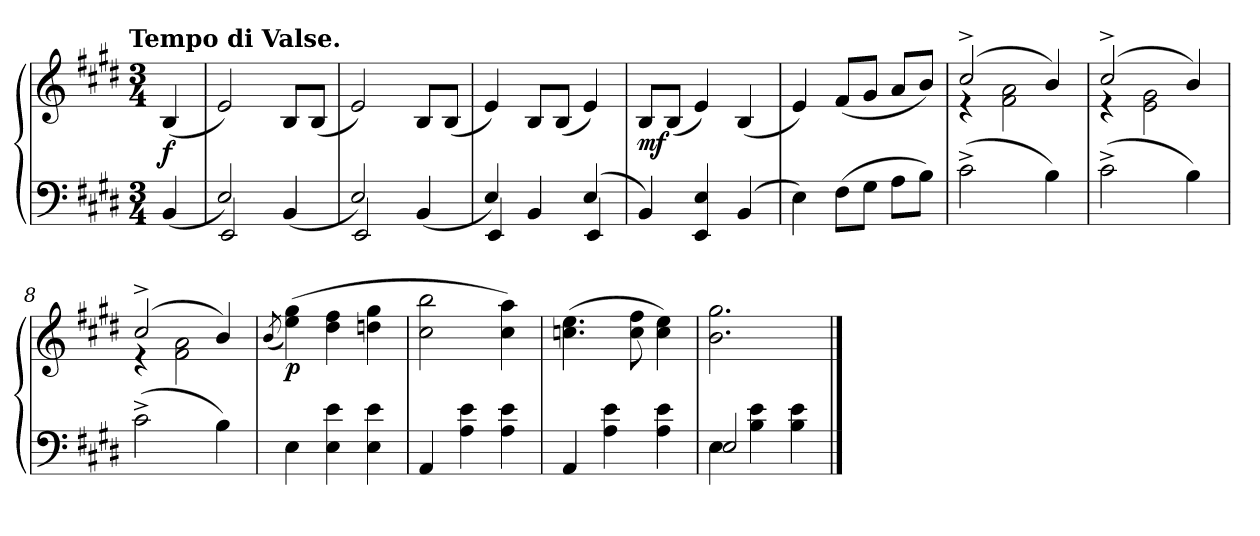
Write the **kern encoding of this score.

**kern	**kern	**dynam
*part1	*part1	*part1
*staff2	*staff1	*staff1/2
*clefF4	*clefG2	*
*k[f#c#g#d#]	*k[f#c#g#d#]	*
!!LO:TX:omd:t=Tempo di Valse.
*M3/4	*M3/4	*
*MM120	*MM120	*
=	=	=
!	!	!LO:DY:b
(4BB/	(4B/	f
=1	=1	=1
*^	*	*
2E/)	2EE/	2e/)	.
(4BB/	4ryy	8B/L	.
.	.	(8B/J	.
=2	=2	=2	=2
2E/)	2EE/	2e/)	.
(4BB/	4ryy	8B/L	.
.	.	(8B/J	.
=3	=3	=3	=3
4E/)	4EE/	4e/)	.
4BB/	4ryy	8B/L	.
.	.	(8B/J	.
(4E/	4EE/	4e/)	.
=4	=4	=4	=4
!	!	!	!LO:DY:b
*v	*v	*	*
4BB/)	8B/L	mf
.	(8B/J	.
4EE/ 4E/	4e/)	.
(4BB/	(4B/	.
=5	=5	=5
4E\)	4e/)	.
(8F#\L	(8f#/L	.
8G#\J	8g#/J	.
8A\L	8a/L	.
8B\J)	8b/J)	.
=6	=6	=6
*	*^	*
(2c#^\	(2cc#^/	4r	.
.	.	2f#\ 2a\	.
4B\)	4b/)	.	.
!!LO:LB:g=z	!!
=7	=7	=7	=7
(2c#^\	(2cc#^/	4r	.
.	.	2e\ 2g#\	.
4B\)	4b/)	.	.
=8	=8	=8	=8
(2c#^\	(2cc#^/	4r	.
.	.	2f#\ 2a\	.
4B\)	4b/)	.	.
*	*v	*v	*
=9	=9	=9
.	(8qb/	.
!	!	!LO:DY:b
4E\	(4ee\ 4gg#\)	p
4E\ 4e\	4dd#\ 4ff#\	.
4E\ 4e\	4ddn\ 4gg#\	.
=10	=10	=10
4AA/	2cc#\ 2bb\	.
4A\ 4e\	.	.
4A\ 4e\	4cc#\ 4aa\)	.
=11	=11	=11
4AA/	(4.ccn\ 4.ee\	.
4A\ 4e\	.	.
.	8cc\ 8ff#\	.
4A\ 4e\	4cc\ 4ee\)	.
=12	=12	=12
*^	*	*
4E\	2E/	2.b\ 2.gg#\	.
4B\ 4e\	.	.	.
4B\ 4e\	4ryy	.	.
*v	*v	*	*
==	==	==
*-	*-	*-
